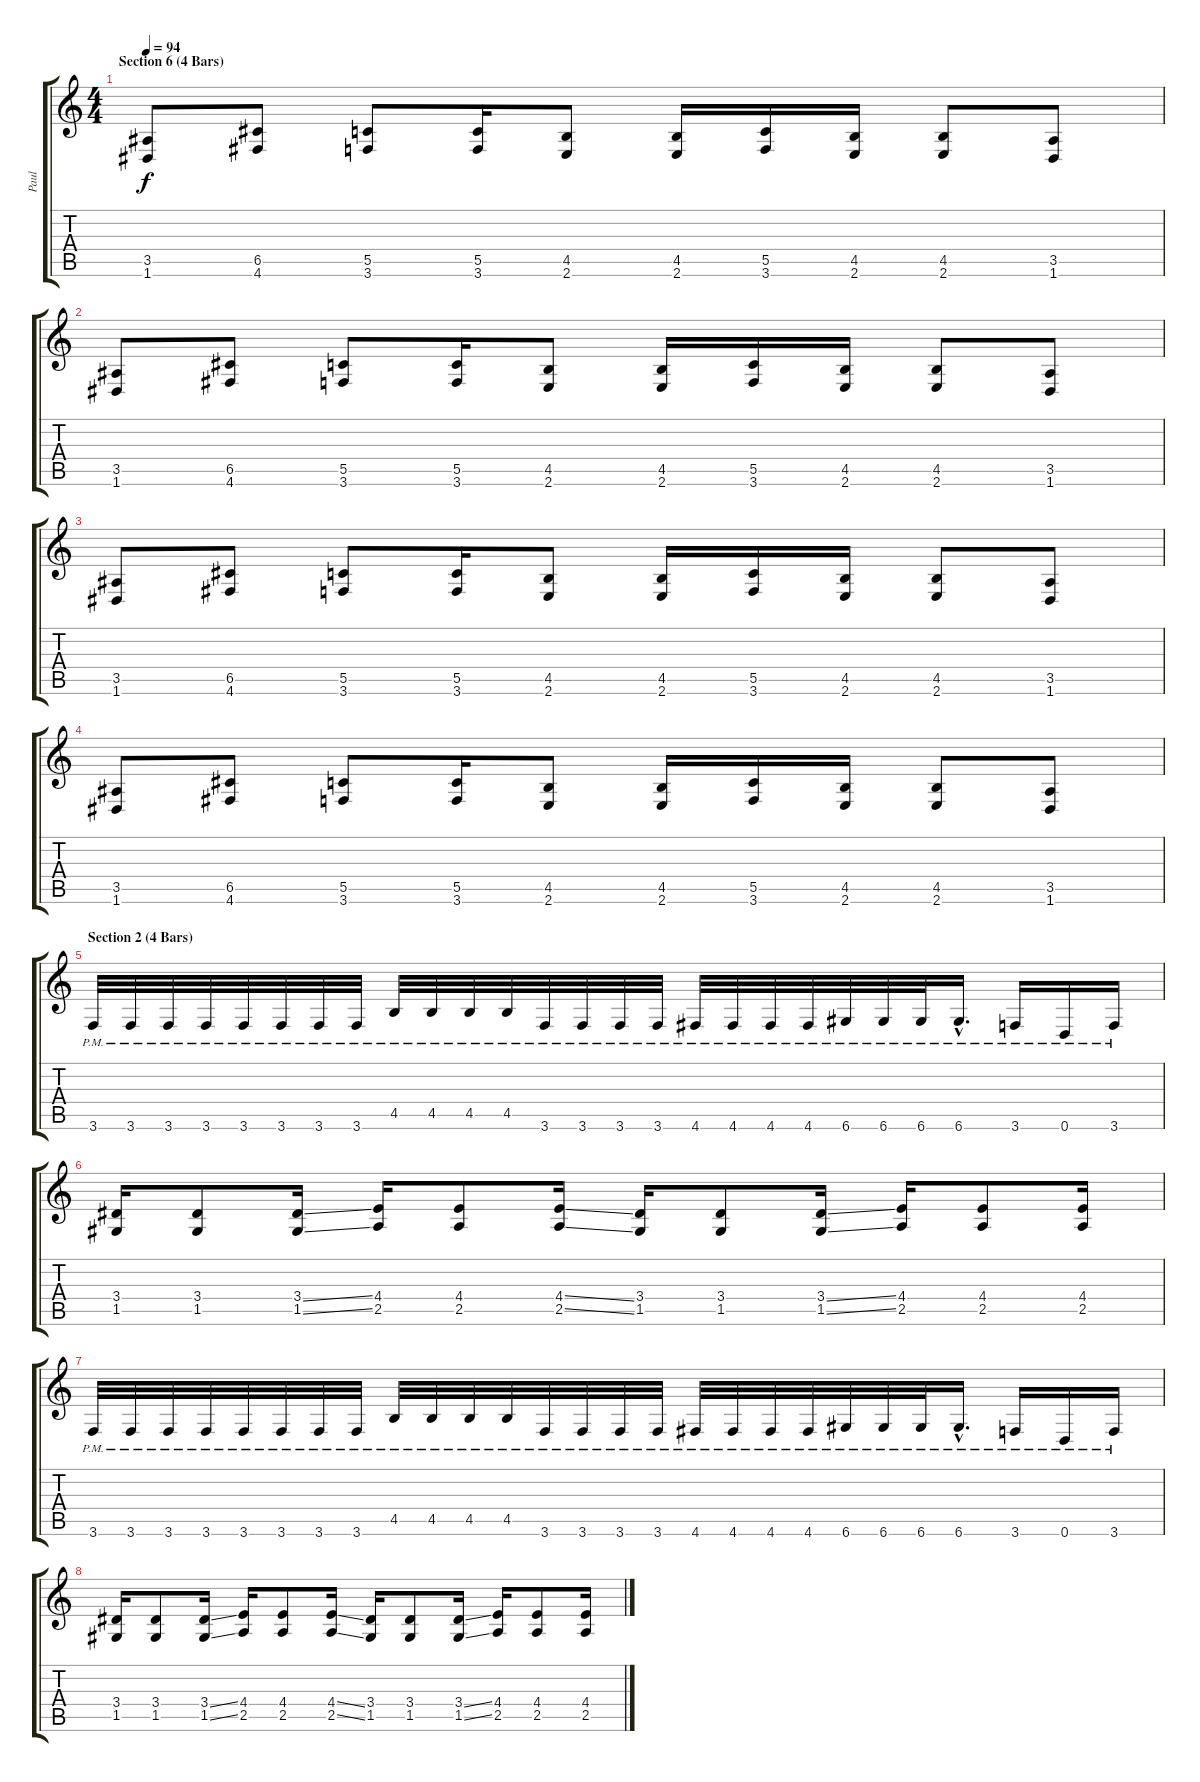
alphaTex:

\track ("Paul" "Paul") {instrument distortionguitar}
\staff {score tabs}
\tuning (D4 A3 F3 C3 G2 D2) {hide}
\ts (4 4)
\section ("" "Section 6 (4 Bars)")
\tempo 94
\clef g2
\ks c
(3.5 1.6).8{dy f} (6.5 4.6).8 (5.5 3.6).8 (5.5 3.6).16 (4.5 2.6).8 (4.5 2.6).16 (5.5 3.6).16 (4.5 2.6).16 (4.5 2.6).8 (3.5 1.6).8 |
(3.5 1.6).8 (6.5 4.6).8 (5.5 3.6).8 (5.5 3.6).16 (4.5 2.6).8 (4.5 2.6).16 (5.5 3.6).16 (4.5 2.6).16 (4.5 2.6).8 (3.5 1.6).8 |
(3.5 1.6).8 (6.5 4.6).8 (5.5 3.6).8 (5.5 3.6).16 (4.5 2.6).8 (4.5 2.6).16 (5.5 3.6).16 (4.5 2.6).16 (4.5 2.6).8 (3.5 1.6).8 |
(3.5 1.6).8 (6.5 4.6).8 (5.5 3.6).8 (5.5 3.6).16 (4.5 2.6).8 (4.5 2.6).16 (5.5 3.6).16 (4.5 2.6).16 (4.5 2.6).8 (3.5 1.6).8 |
\section ("" "Section 2 (4 Bars)")
3.6{pm}.32 3.6{pm}.32 3.6{pm}.32 3.6{pm}.32 3.6{pm}.32 3.6{pm}.32 3.6{pm}.32 3.6{pm}.32 4.5{pm}.32 4.5{pm}.32 4.5{pm}.32 4.5{pm}.32 3.6{pm}.32 3.6{pm}.32 3.6{pm}.32 3.6{pm}.32 4.6{pm}.32 4.6{pm}.32 4.6{pm}.32 4.6{pm}.32 6.6{pm}.32 6.6{pm}.32 6.6{pm}.32 6.6{hac pm}.16{d} 3.6{pm}.16 0.6{pm}.16 3.6{pm}.16 |
(3.4 1.5).16 (3.4 1.5).8 (3.4{ss} 1.5{ss}).16 (4.4 2.5).16 (4.4 2.5).8 (4.4{ss} 2.5{ss}).16 (3.4 1.5).16 (3.4 1.5).8 (3.4{ss} 1.5{ss}).16 (4.4 2.5).16 (4.4 2.5).8 (4.4 2.5).16 |
3.6{pm}.32 3.6{pm}.32 3.6{pm}.32 3.6{pm}.32 3.6{pm}.32 3.6{pm}.32 3.6{pm}.32 3.6{pm}.32 4.5{pm}.32 4.5{pm}.32 4.5{pm}.32 4.5{pm}.32 3.6{pm}.32 3.6{pm}.32 3.6{pm}.32 3.6{pm}.32 4.6{pm}.32 4.6{pm}.32 4.6{pm}.32 4.6{pm}.32 6.6{pm}.32 6.6{pm}.32 6.6{pm}.32 6.6{hac pm}.16{d} 3.6{pm}.16 0.6{pm}.16 3.6{pm}.16 |
(3.4 1.5).16 (3.4 1.5).8 (3.4{ss} 1.5{ss}).16 (4.4 2.5).16 (4.4 2.5).8 (4.4{ss} 2.5{ss}).16 (3.4 1.5).16 (3.4 1.5).8 (3.4{ss} 1.5{ss}).16 (4.4 2.5).16 (4.4 2.5).8 (4.4 2.5).16
